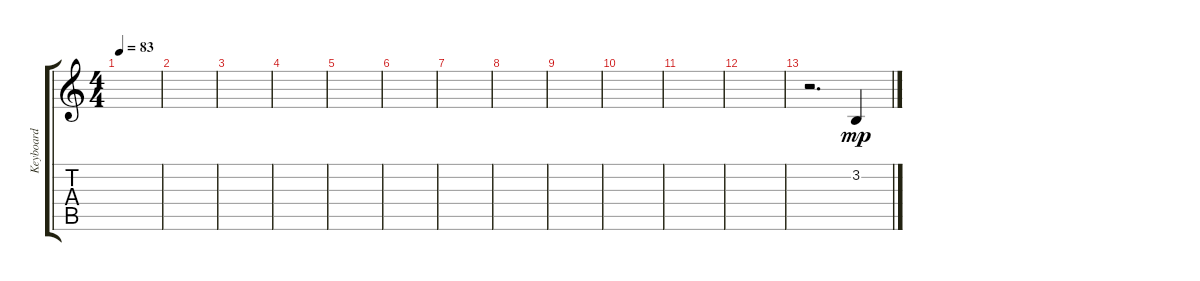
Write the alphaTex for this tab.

\track ("Keyboard" "Keyboard") {instrument acousticgrandpiano}
\staff {score tabs}
\tuning (Db4 Ab3 E3 B2 Gb2 B1) {hide}
\ts (4 4)
\tempo 83
\clef g2
\ks c
|
|
|
|
|
|
|
|
|
|
|
|
r.2{d} 3.2.4{dy mp balance 8 instrument reversecymbal}
